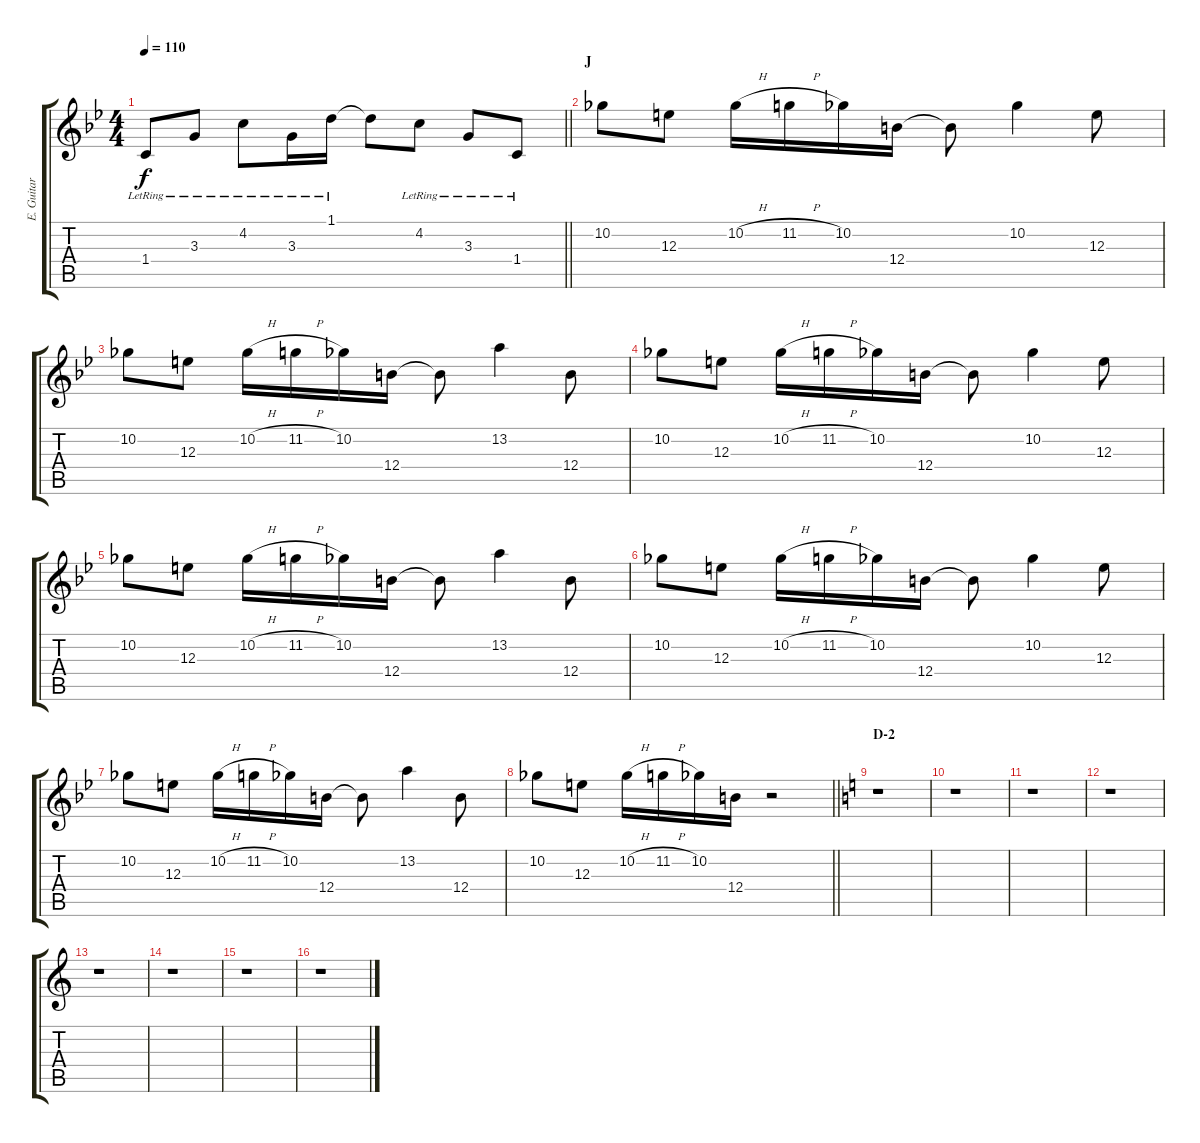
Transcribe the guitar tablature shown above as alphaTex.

\track ("E. Guitar I" "E. Guitar ") {instrument electricguitarclean}
\staff {score tabs}
\tuning (Db4 Ab3 E3 B2 Gb2 B1) {hide}
\ts (4 4)
\tempo 110
\clef g2
\barLineRight lightlight
\ks bb
1.4{lr}.8{dy f} 3.3{lr}.8 4.2{lr}.8 3.3{lr}.16 1.1{lr}.16 1.1{t}.8 4.2{lr}.8 3.3{lr}.8 1.4{lr}.8 |
\section ("" "J")
10.2.8 12.3.8 10.2{h}.16 11.2{h}.16 10.2.16 12.4.16 12.4{t}.8 10.2.4 12.3.8 |
10.2.8 12.3.8 10.2{h}.16 11.2{h}.16 10.2.16 12.4.16 12.4{t}.8 13.2.4 12.4.8 |
10.2.8 12.3.8 10.2{h}.16 11.2{h}.16 10.2.16 12.4.16 12.4{t}.8 10.2.4 12.3.8 |
10.2.8 12.3.8 10.2{h}.16 11.2{h}.16 10.2.16 12.4.16 12.4{t}.8 13.2.4 12.4.8 |
10.2.8 12.3.8 10.2{h}.16 11.2{h}.16 10.2.16 12.4.16 12.4{t}.8 10.2.4 12.3.8 |
10.2.8 12.3.8 10.2{h}.16 11.2{h}.16 10.2.16 12.4.16 12.4{t}.8 13.2.4 12.4.8 |
\barLineRight lightlight
10.2.8 12.3.8 10.2{h}.16 11.2{h}.16 10.2.16 12.4.16 r.2 |
\section ("" "D-2")
\ks c
r.1 |
r.1 |
r.1 |
r.1 |
r.1 |
r.1 |
r.1 |
r.1
